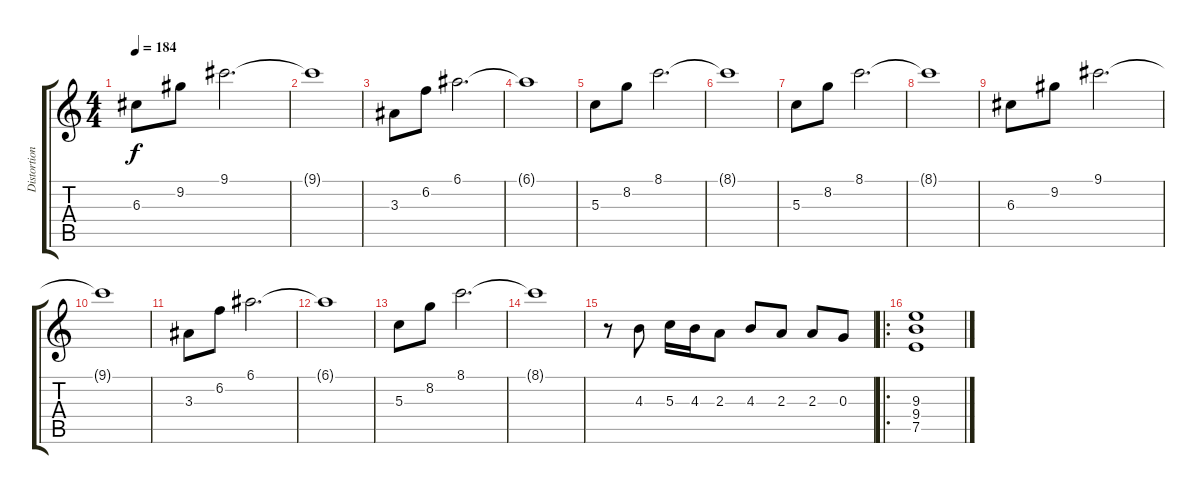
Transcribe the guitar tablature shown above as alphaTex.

\track ("Distortion Guitar" "Distortion") {instrument distortionguitar}
\staff {score tabs}
\tuning (E4 B3 G3 D3 A2 E2) {hide}
\ts (4 4)
\tempo 184
\clef g2
\ks c
6.3.8{dy f} 9.2.8 9.1.2{d} |
9.1{t}.1 |
3.3.8 6.2.8 6.1.2{d} |
6.1{t}.1 |
5.3.8 8.2.8 8.1.2{d} |
8.1{t}.1 |
5.3.8 8.2.8 8.1.2{d} |
8.1{t}.1 |
6.3.8 9.2.8 9.1.2{d} |
9.1{t}.1 |
3.3.8 6.2.8 6.1.2{d} |
6.1{t}.1 |
5.3.8 8.2.8 8.1.2{d} |
8.1{t}.1 |
r.8 4.3.8 5.3.16 4.3.16 2.3.8 4.3.8 2.3.8 2.3.8 0.3.8 |
\ro
(9.3 9.4 7.5).1
